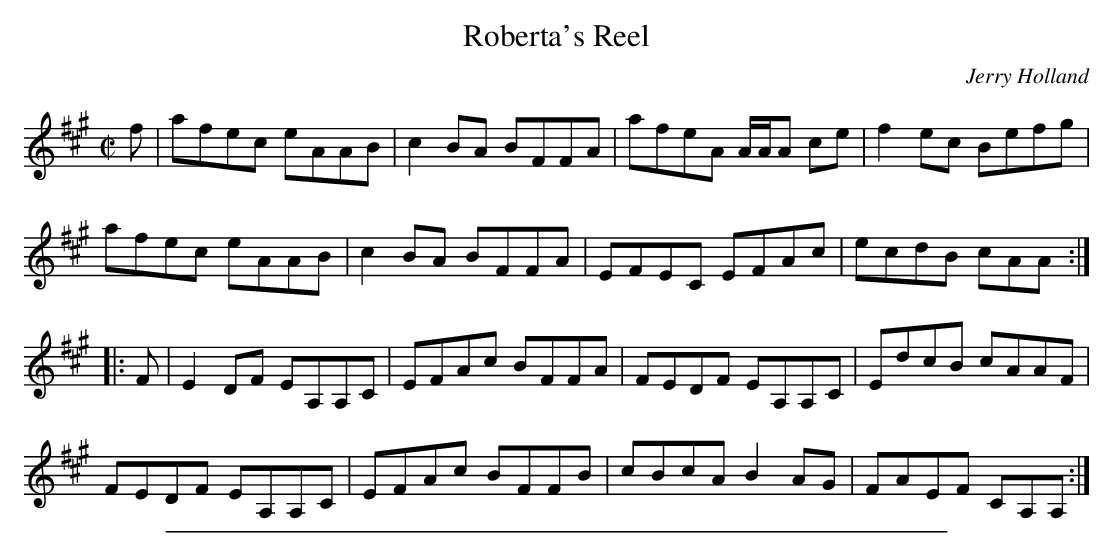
X:1
T: Roberta's Reel
C: Jerry Holland
M: C|
L: 1/8
K: A
f |\
afec eAAB | c2BA BFFA | afeA A/A/A ce | f2ec Befg |
afec eAAB | c2BA BFFA | EFEC EFAc     | ecdB cAA :|
|: F |\
E2DF EA,A,C | EFAc BFFA | FEDF EA,A,C | EdcB cAAF |
FEDF EA,A,C | EFAc BFFB | cBcA B2AG   | FAEF CA,A, :|
